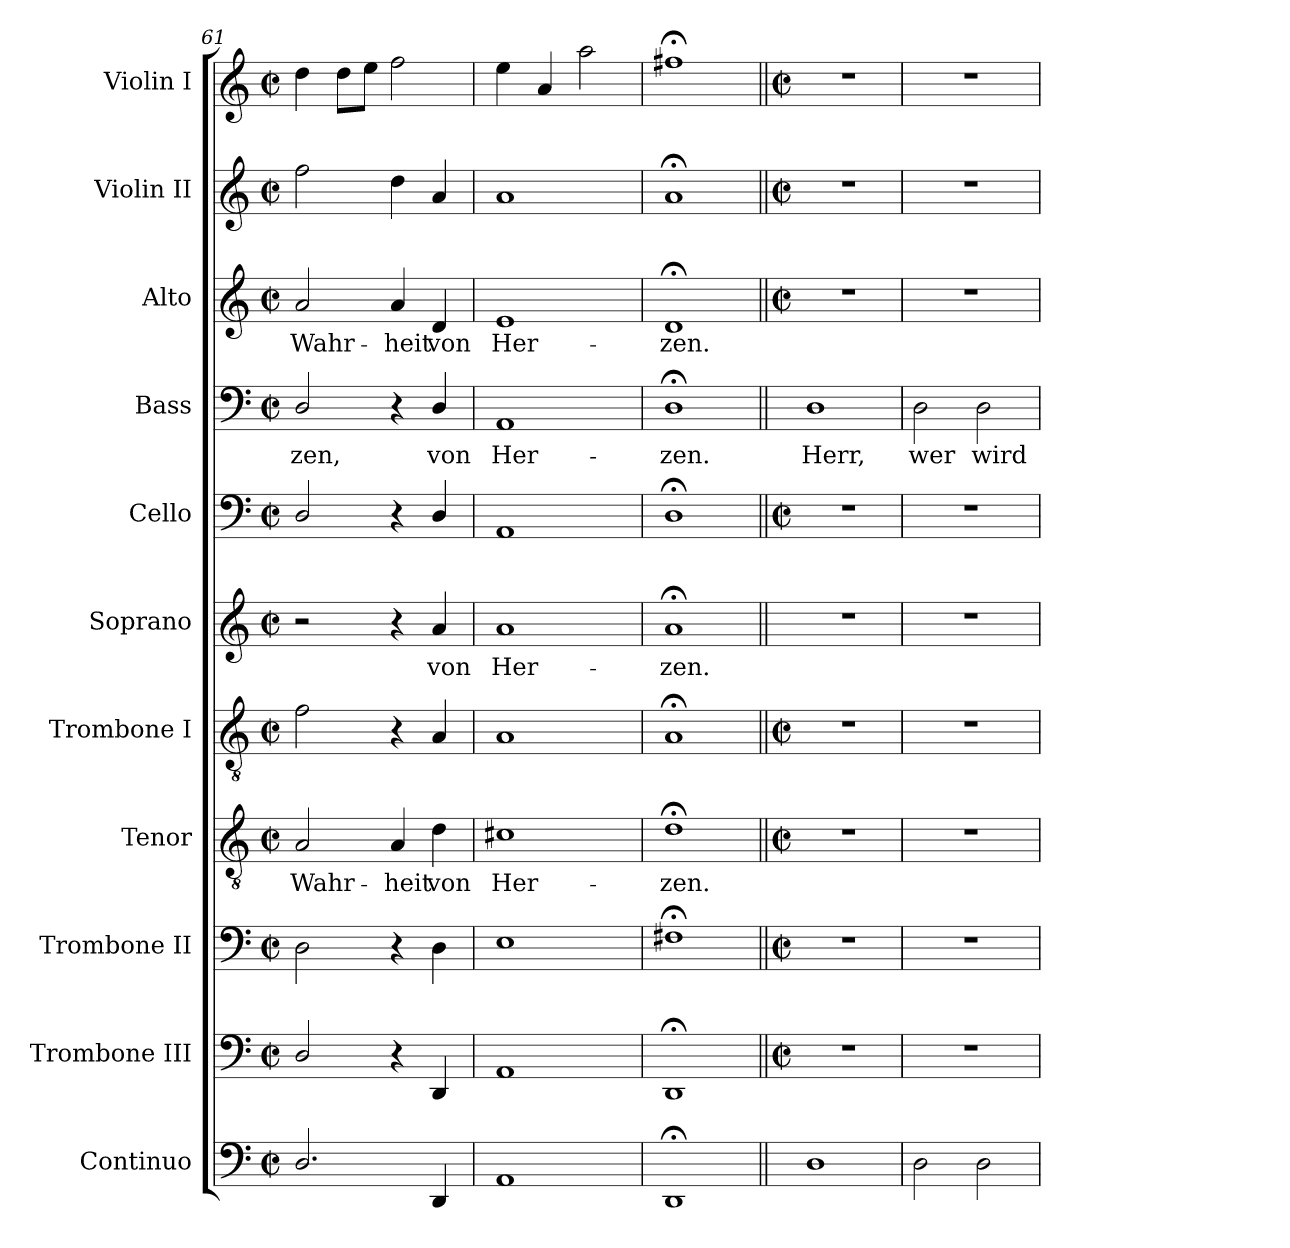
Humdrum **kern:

**kern	**kern	**kern	**kern	**text	**kern	**kern	**text	**kern	**kern	**text	**kern	**text	**kern	**kern
*part11	*part10	*part9	*part8	*part8	*part7	*part6	*part6	*part5	*part4	*part4	*part3	*part3	*part2	*part1
*staff11	*staff10	*staff9	*staff8	*staff8	*staff7	*staff6	*staff6	*staff5	*staff4	*staff4	*staff3	*staff3	*staff2	*staff1
*I"Continuo	*I"Trombone III	*I"Trombone II	*I"Tenor	*	*I"Trombone I	*I"Soprano	*	*I"Cello	*I"Bass	*	*I"Alto	*	*I"Violin II	*I"Violin I
*	*I'Tr III	*I'Tr II	*I'T	*	*I'Tr I	*I'S	*	*	*I'B	*	*I'A	*	*I'Vn II	*I'VnI
*clefF4	*clefF4	*clefF4	*clefGv2	*	*clefGv2	*clefG2	*	*clefF4	*clefF4	*	*clefG2	*	*clefG2	*clefG2
*k[]	*k[]	*k[]	*k[]	*	*k[]	*k[]	*	*k[]	*k[]	*	*k[]	*	*k[]	*k[]
*C:	*C:	*C:	*C:	*	*C:	*C:	*	*C:	*C:	*	*C:	*	*C:	*C:
*M2/2	*M2/2	*M2/2	*M2/2	*	*M2/2	*M2/2	*	*M2/2	*M2/2	*	*M2/2	*	*M2/2	*M2/2
*met(c|)	*met(c|)	*met(c|)	*met(c|)	*	*met(c|)	*met(c|)	*	*met(c|)	*met(c|)	*	*met(c|)	*	*met(c|)	*met(c|)
=61	=61	=61	=61	=61	=61	=61	=61	=61	=61	=61	=61	=61	=61	=61
!	!	!	!	!LO:LY:b	!	!	!	!	!	!LO:LY:b	!	!LO:LY:b	!	!
2.D/	2D/	2D	2A	Wahr-	2f	2r	.	2D/	2D/	-zen,	2a	Wahr-	2ff	4dd
.	.	.	.	.	.	.	.	.	.	.	.	.	.	8ddL
.	.	.	.	.	.	.	.	.	.	.	.	.	.	8eeJ
!	!	!	!	!LO:LY:b	!	!	!	!	!	!	!	!LO:LY:b	!	!
.	4r	4r	4A	-heit	4r	4r	.	4r	4r	.	4a	-heit	4dd	2ff
!	!	!	!	!LO:LY:b	!	!	!LO:LY:b	!	!	!LO:LY:b	!	!LO:LY:b	!	!
4DD	4DD	4D	4d	von	4A	4a	von	4D/	4D/	von	4d	von	4a	.
=62	=62	=62	=62	=62	=62	=62	=62	=62	=62	=62	=62	=62	=62	=62
!	!	!	!	!LO:LY:b	!	!	!LO:LY:b	!	!	!LO:LY:b	!	!LO:LY:b	!	!
1AA	1AA	1E	1c#X	Her-	1A	1a	Her-	1AA	1AA	Her-	1e	Her-	1a	4ee
.	.	.	.	.	.	.	.	.	.	.	.	.	.	4a
.	.	.	.	.	.	.	.	.	.	.	.	.	.	2aa
=63	=63	=63	=63	=63	=63	=63	=63	=63	=63	=63	=63	=63	=63	=63
!	!	!	!	!LO:LY:b	!	!	!LO:LY:b	!	!	!LO:LY:b	!	!LO:LY:b	!	!
1DD;<	1DD;<	1F#X;<	1d;<	-zen.	1A;<	1a;<	-zen.	1D;<	1D;<	-zen.	1d;<	-zen.	1a;<	1ff#X;<
!!LO:LB:g=z
=64||	=64||	=64||	=64||	=64||	=64||	=64||	=64||	=64||	=64||	=64||	=64||	=64||	=64||	=64||
*	*M2/2	*M2/2	*M2/2	*	*M2/2	*	*	*M2/2	*	*	*M2/2	*	*M2/2	*M2/2
*	*met(c|)	*met(c|)	*met(c|)	*	*met(c|)	*	*	*met(c|)	*	*	*met(c|)	*	*met(c|)	*met(c|)
!	!	!	!	!	!	!	!	!	!	!LO:LY:b	!	!	!	!
1D	1r	1r	1r	.	1r	1r	.	1r	1D	Herr,	1r	.	1r	1r
=65	=65	=65	=65	=65	=65	=65	=65	=65	=65	=65	=65	=65	=65	=65
!	!	!	!	!	!	!	!	!	!	!LO:LY:b	!	!	!	!
2D	1r	1r	1r	.	1r	1r	.	1r	2D	wer	1r	.	1r	1r
!	!	!	!	!	!	!	!	!	!	!LO:LY:b	!	!	!	!
2D	.	.	.	.	.	.	.	.	2D	wird	.	.	.	.
=	=	=	=	=	=	=	=	=	=	=	=	=	=	=
*-	*-	*-	*-	*-	*-	*-	*-	*-	*-	*-	*-	*-	*-	*-
